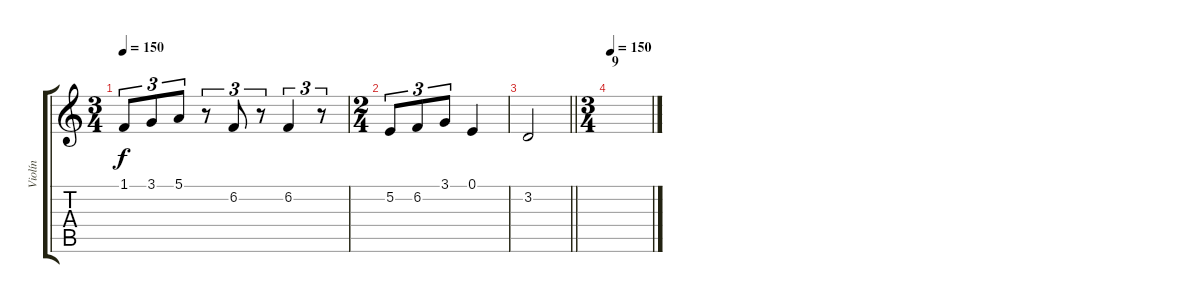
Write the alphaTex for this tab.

\track ("Violín" "Violín") {instrument violin}
\staff {score tabs}
\tuning (E4 B3 G3 D3 A2 E2) {hide}
\ts (3 4)
\tempo 150
\clef g2
\ks c
1.1.8{tu (3 2) dy f} 3.1.8{tu (3 2)} 5.1.8{tu (3 2)} r.8{tu (3 2)} 6.2.8{tu (3 2)} r.8{tu (3 2)} 6.2.4{tu (3 2)} r.8{tu (3 2)} |
\ts (2 4)
5.2.8{tu (3 2)} 6.2.8{tu (3 2)} 3.1.8{tu (3 2)} 0.1.4 |
\barLineRight lightlight
3.2.2 |
\ts (3 4)
\section ("" "9")
\tempo 150
